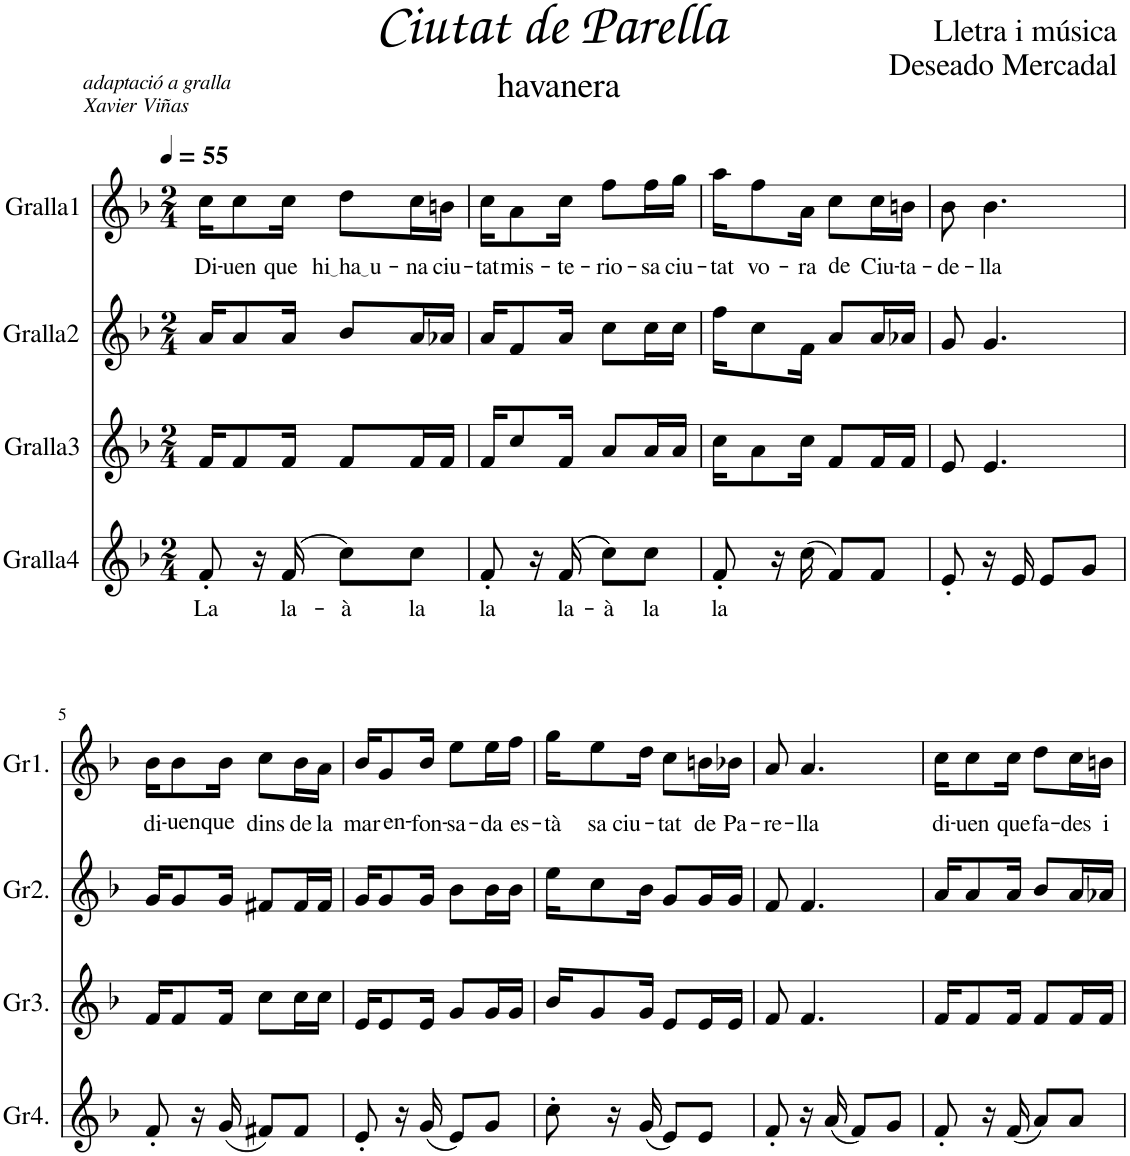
**kern	**text	**kern	**kern	**kern	**text
*part4	*part4	*part3	*part2	*part1	*part1
*staff4	*staff4	*staff3	*staff2	*staff1	*staff1
*I"Gralla4	*	*I"Gralla3	*I"Gralla2	*I"Gralla1	*
*I'Gr4.	*	*I'Gr3.	*I'Gr2.	*I'Gr1.	*
*clefG2	*	*clefG2	*clefG2	*clefG2	*
*k[b-]	*	*k[b-]	*k[b-]	*k[b-]	*
*M2/4	*	*M2/4	*M2/4	*M2/4	*
*MM55	*	*MM55	*MM55	*MM55	*
=1	=1	=1	=1	=1	=1
!	!LO:LY:b	!	!	!	!LO:LY:b
8f'/	La	16f/KL	16a/KL	16cc\KL	Di
!	!	!	!	!	!LO:LY:b
.	.	8f/	8a/	8cc\	-uen
16r	.	.	.	.	.
!	!LO:LY:b	!	!	!	!LO:LY:b
(16f/	la-	16f/Jk	16a/Jk	16cc\Jk	que
!	!LO:LY:b	!	!	!	!LO:LY:b
8cc\L)	-à	8f/L	8b-/L	8dd\L	hi ha u
!	!LO:LY:b	!	!	!	!LO:LY:b
8cc\J	la	16f/L	16a/L	16cc\L	-na
!	!	!	!	!	!LO:LY:b
.	.	16f/JJ	16a-X/JJ	16bn\JJ	ciu-
=2	=2	=2	=2	=2	=2
!	!LO:LY:b	!	!	!	!LO:LY:b
8f'/	la	16f/KL	16a/KL	16cc\KL	-tat
!	!	!	!	!	!LO:LY:b
.	.	8cc/	8f/	8a\	mis-
16r	.	.	.	.	.
!	!LO:LY:b	!	!	!	!LO:LY:b
(16f/	la-	16f/Jk	16a/Jk	16cc\Jk	-te-
!	!LO:LY:b	!	!	!	!LO:LY:b
8cc\L)	-à	8a/L	8cc\L	8ff\L	-rio-
!	!LO:LY:b	!	!	!	!LO:LY:b
8cc\J	la	16a/L	16cc\L	16ff\L	-sa
!	!	!	!	!	!LO:LY:b
.	.	16a/JJ	16cc\JJ	16gg\JJ	ciu-
=3	=3	=3	=3	=3	=3
!	!LO:LY:b	!	!	!	!LO:LY:b
8f'/	la	16cc\KL	16ff\KL	16aa\KL	-tat
!	!	!	!	!	!LO:LY:b
.	.	8a\	8cc\	8ff\	vo-
16r	.	.	.	.	.
!	!	!	!	!	!LO:LY:b
(16cc\	.	16cc\Jk	16f\Jk	16a\Jk	-ra
!	!	!	!	!	!LO:LY:b
8f/L)	.	8f/L	8a/L	8cc\L	de
!	!	!	!	!	!LO:LY:b
8f/J	.	16f/L	16a/L	16cc\L	Ciu-
!	!	!	!	!	!LO:LY:b
.	.	16f/JJ	16a-X/JJ	16bn\JJ	-ta-
=4	=4	=4	=4	=4	=4
!	!	!	!	!	!LO:LY:b
8e'/	.	8e/	8g/	8b-\	-de-
!	!	!	!	!	!LO:LY:b
16r	.	4.e/	4.g/	4.b-\	-lla
16e/	.	.	.	.	.
8e/L	.	.	.	.	.
8g/J	.	.	.	.	.
!!LO:LB:g=z
=5	=5	=5	=5	=5	=5
!	!	!	!	!	!LO:LY:b
8f'/	.	16f/KL	16g/KL	16b-\KL	di-
!	!	!	!	!	!LO:LY:b
.	.	8f/	8g/	8b-\	-uen
16r	.	.	.	.	.
!	!	!	!	!	!LO:LY:b
(16g/	.	16f/Jk	16g/Jk	16b-\Jk	que
!	!	!	!	!	!LO:LY:b
8f#X/L)	.	8cc\L	8f#X/L	8cc\L	dins
!	!	!	!	!	!LO:LY:b
8f#/J	.	16cc\L	16f#/L	16b-\L	de
!	!	!	!	!	!LO:LY:b
.	.	16cc\JJ	16f#/JJ	16a\JJ	la
=6	=6	=6	=6	=6	=6
!	!	!	!	!	!LO:LY:b
8e'/	.	16e/KL	16g/KL	16b-/KL	mar
!	!	!	!	!	!LO:LY:b
.	.	8e/	8g/	8g/	en-
16r	.	.	.	.	.
!	!	!	!	!	!LO:LY:b
(16g/	.	16e/Jk	16g/Jk	16b-/Jk	-fon-
!	!	!	!	!	!LO:LY:b
8e/L)	.	8g/L	8b-\L	8ee\L	-sa-
!	!	!	!	!	!LO:LY:b
8g/J	.	16g/L	16b-\L	16ee\L	-da
!	!	!	!	!	!LO:LY:b
.	.	16g/JJ	16b-\JJ	16ff\JJ	es-
=7	=7	=7	=7	=7	=7
!	!	!	!	!	!LO:LY:b
8cc'\	.	16b-/KL	16ee\KL	16gg\KL	-tà
!	!	!	!	!	!LO:LY:b
.	.	8g/	8cc\	8ee\	sa
16r	.	.	.	.	.
!	!	!	!	!	!LO:LY:b
(16g/	.	16g/Jk	16b-\Jk	16dd\Jk	ciu-
!	!	!	!	!	!LO:LY:b
8e/L)	.	8e/L	8g/L	8cc\L	-tat
!	!	!	!	!	!LO:LY:b
8e/J	.	16e/L	16g/L	16bn\L	de
!	!	!	!	!	!LO:LY:b
.	.	16e/JJ	16g/JJ	16b-X\JJ	Pa-
=8	=8	=8	=8	=8	=8
!	!	!	!	!	!LO:LY:b
8f'/	.	8f/	8f/	8a/	-re-
!	!	!	!	!	!LO:LY:b
16r	.	4.f/	4.f/	4.a/	-lla
(16a/	.	.	.	.	.
8f/L)	.	.	.	.	.
8g/J	.	.	.	.	.
=9	=9	=9	=9	=9	=9
!	!	!	!	!	!LO:LY:b
8f'/	.	16f/KL	16a/KL	16cc\KL	di-
!	!	!	!	!	!LO:LY:b
.	.	8f/	8a/	8cc\	-uen
16r	.	.	.	.	.
!	!	!	!	!	!LO:LY:b
(16f/	.	16f/Jk	16a/Jk	16cc\Jk	que
!	!	!	!	!	!LO:LY:b
8a/L)	.	8f/L	8b-/L	8dd\L	fa-
!	!	!	!	!	!LO:LY:b
8a/J	.	16f/L	16a/L	16cc\L	-des
!	!	!	!	!	!LO:LY:b
.	.	16f/JJ	16a-X/JJ	16bn\JJ	i
=	=	=	=	=	=
*-	*-	*-	*-	*-	*-
